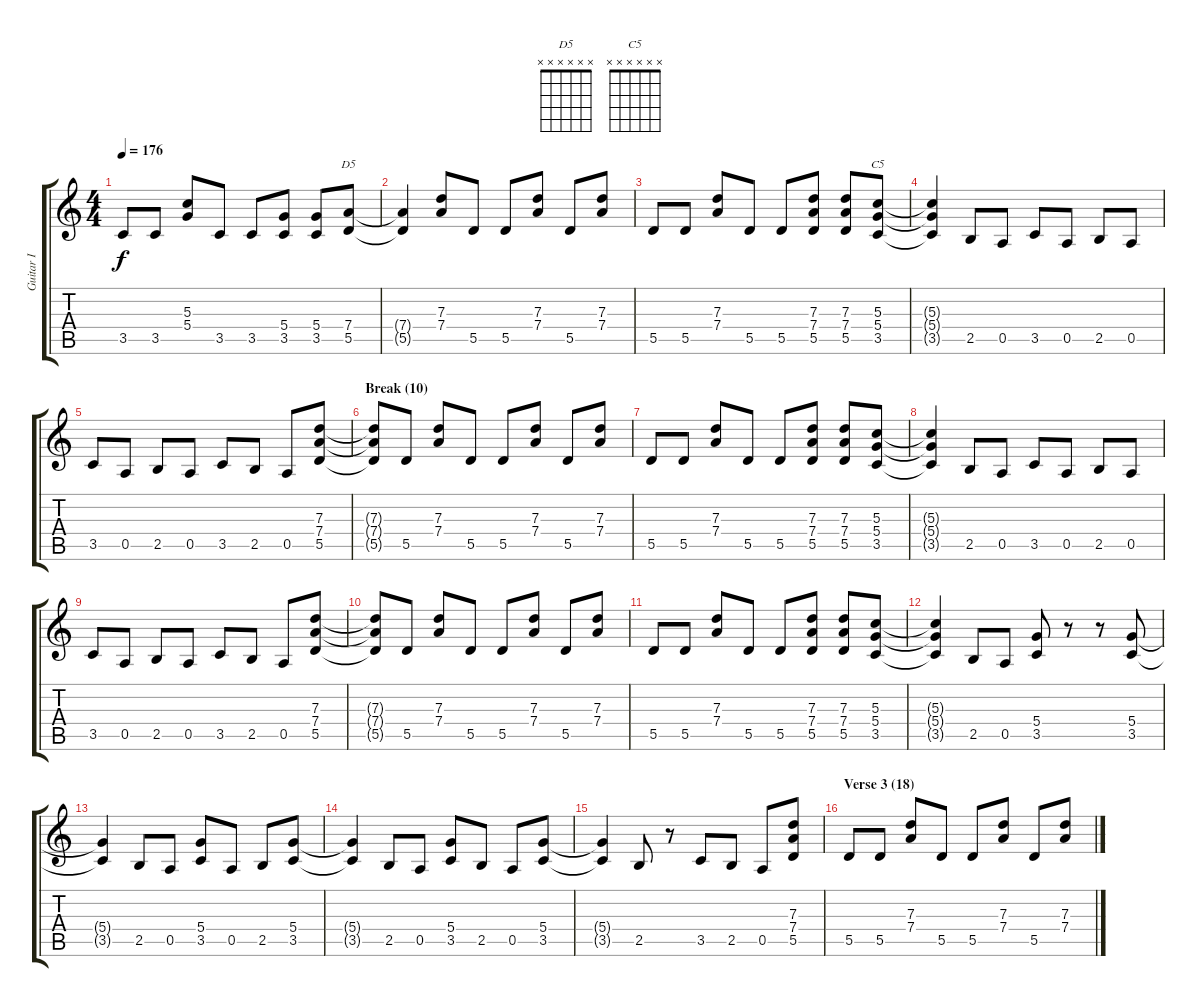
\track ("Guitar I" "Guitar I") {instrument overdrivenguitar}
\staff {score tabs}
\tuning (E4 B3 G3 D3 A2 E2) {hide}
\chord ("D5" x x x x x x) {firstfret 0}
\chord ("C5" x x x x x x) {firstfret 0}
\ts (4 4)
\tempo 176
\clef g2
\ks c
3.5.8{dy f} 3.5.8 (5.3 5.4).8 3.5.8 3.5.8 (5.4 3.5).8 (5.4 3.5).8 (7.4 5.5).8{ch "D5"} |
(7.4{t} 5.5{t}).4 (7.3 7.4).8 5.5.8 5.5.8 (7.3 7.4).8 5.5.8 (7.3 7.4).8 |
5.5.8 5.5.8 (7.3 7.4).8 5.5.8 5.5.8 (7.3 7.4 5.5).8 (7.3 7.4 5.5).8 (5.3 5.4 3.5).8{ch "C5"} |
(5.3{t} 5.4{t} 3.5{t}).4 2.5.8 0.5.8 3.5.8 0.5.8 2.5.8 0.5.8 |
3.5.8 0.5.8 2.5.8 0.5.8 3.5.8 2.5.8 0.5.8 (7.3 7.4 5.5).8 |
\section ("" "Break (10)")
(7.3{t} 7.4{t} 5.5{t}).8 5.5.8 (7.3 7.4).8 5.5.8 5.5.8 (7.3 7.4).8 5.5.8 (7.3 7.4).8 |
5.5.8 5.5.8 (7.3 7.4).8 5.5.8 5.5.8 (7.3 7.4 5.5).8 (7.3 7.4 5.5).8 (5.3 5.4 3.5).8 |
(5.3{t} 5.4{t} 3.5{t}).4 2.5.8 0.5.8 3.5.8 0.5.8 2.5.8 0.5.8 |
3.5.8 0.5.8 2.5.8 0.5.8 3.5.8 2.5.8 0.5.8 (7.3 7.4 5.5).8 |
(7.3{t} 7.4{t} 5.5{t}).8 5.5.8 (7.3 7.4).8 5.5.8 5.5.8 (7.3 7.4).8 5.5.8 (7.3 7.4).8 |
5.5.8 5.5.8 (7.3 7.4).8 5.5.8 5.5.8 (7.3 7.4 5.5).8 (7.3 7.4 5.5).8 (5.3 5.4 3.5).8 |
(5.3{t} 5.4{t} 3.5{t}).4 2.5.8 0.5.8 (5.4 3.5).8 r.8 r.8 (5.4 3.5).8 |
(5.4{t} 3.5{t}).4 2.5.8 0.5.8 (5.4 3.5).8 0.5.8 2.5.8 (5.4 3.5).8 |
(5.4{t} 3.5{t}).4 2.5.8 0.5.8 (5.4 3.5).8 2.5.8 0.5.8 (5.4 3.5).8 |
(5.4{t} 3.5{t}).4 2.5.8 r.8 3.5.8 2.5.8 0.5.8 (7.3 7.4 5.5).8 |
\section ("" "Verse 3 (18)")
5.5.8 5.5.8 (7.3 7.4).8 5.5.8 5.5.8 (7.3 7.4).8 5.5.8 (7.3 7.4).8
